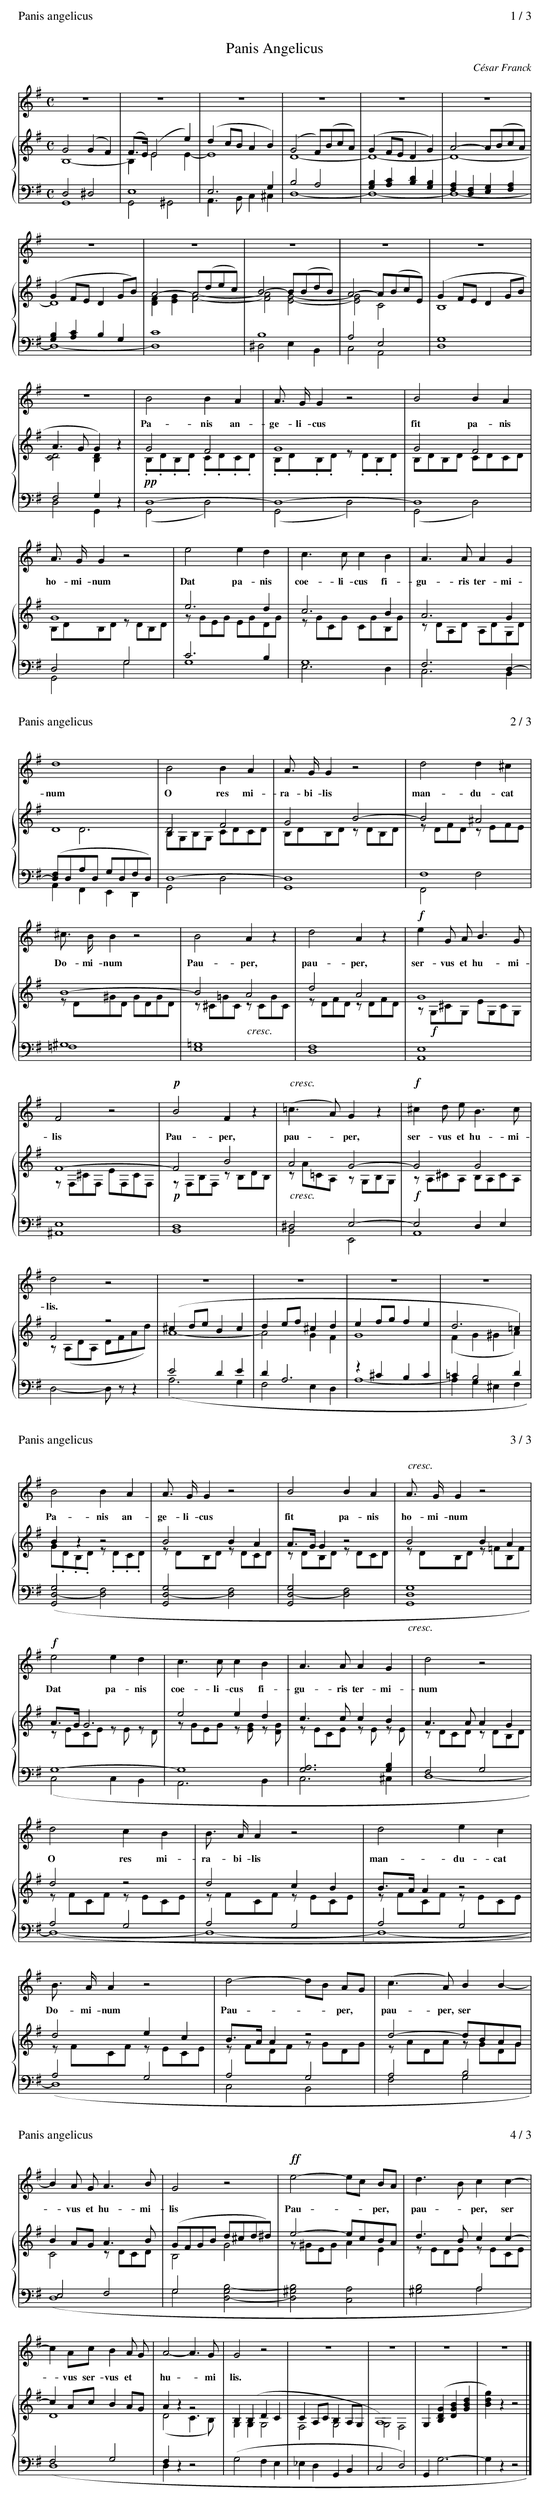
X:1
T:Panis Angelicus
C:César Franck
%%header "Panis angelicus		$P / 3"
%%staves 1 {2 3 4 5}
M:C
L:1/8
K:G
V:1
z8|z8|z8|z8|
V:2 treble
G4(G2F2)|(F>E)(E4e2)|(d2cBA2B2)|(G4F)(BcA)|
V:3
B,8-|B,2E4E2-|E8|D8-|
V:4 bass
D,4^D,4|E,8|E,6G,2|B,4A,4|
V:5
G,,8|G,,4^G,,4|A,,3B,,C,2^C,2|D,8-|
V:1
z8|z8|z8|z8|z8|
V:2
(G2FED2G2)|A4-A(BcA)|(G2FED2GB)|A4-A(dec)|B4-B(BdB)|
V:3
D8-|D8-|D8|[D2F2][E2G2][F4A4]-|[F4A4][E4G4]-|
V:4
[G,2B,2][A,2C2][B,2D2][G,2B,2]|[F,2A,2][D,2F,2][E,2G,2][F,2A,2]|[G,2B,2][A,2C2]B,2G,2|\
C8|B,8|
V:5
D,8-|D,8-|D,8-|D,8|^D,4E,2B,,2|
V:1
z8|z8|z8|B4B2A2|
w:Pa-nis an-|
V:2
A4-A(BcE)|(G2FED2GB|A3GG2)z2|G4F4|
V:3
[E4G4]C4|B,8|[C4D4][B,2D2]z2|!pp!.B,.D.B,.D .C.D.C.D|
V:4
A,4E,4|G,8|F,4G,2z2|D,8-|
V:5
C,4A,,4|D,8|D,4G,,2z2|(G,,4D,4)|
V:1
A >GG2z4|B4B2A2|A >GG2z4|e4e2d2|
w:ge-li-cus|fit pa-nis|ho-mi-num|Dat pa-nis|
V:2
G8|G4F4|G8|e6d2|
V:3
.B,.D.B,.D z.D.B,.D|B,DB,D CDCD|B,DB,D zDB,D|zGEG EGDG|
V:4
D,8-|D,8|D,4G,4|C6B,2|
V:5
(G,,4D,4)|(G,,4D,4)|G,,4G,4|G,8|
V:1
c3cc2B2|A3AA2G2|d8|B4B2A2|
w:coe-li-cus fi-|gu-ris ter-mi-|num|O res mi-|
V:2
c6B2|A6G2|D8|D4F4|
V:3
zGCG CGB,G|zDA,D A,DG,D|x2D6|B,G,B,G, CDCD|
V:4
G,8|F,6D,2-|([D,F,]D,A,D, G,D,F,D,)|D,8-|
V:5
E,6D,2|C,6B,,2|A,,2F,,2E,,2D,,2|G,,4D,4|
V:1
A >GG2z4|d4d2^c2|^c >BB2z4|B4A2z2|
w:ra-bi-lis|man-du-cat|Do-mi-num|Pau-per,|
V:2
G4B4-|B4^A4|B8-|B4A4|
V:3
B,DB,D zDB,D|zDFD zEFE|zD^GD GDGD|z^C=GC !cresc!zCGC|
V:4
D,8|F,8|^G,8|=G,8|
V:5
G,,8|F,,4F,4|=F,8|E,8|
V:1
d4A2z2|!f!e2G AB3G|F4z4|!p!B4F2z2|
w:pau-per,|ser-vus et hu-mi-|lis|Pau-per,|
V:2
d4A4|G8|F8-|F4B4|
V:3
zDFD zDFD|z!f!G,^CG, EG,CG,|zF,^CF, EF,CF,|!p!zF,B,F, zB,DB,|
V:4
F,8|E,8|E,8|D,8|
V:5
D,8|A,,8|^A,,8|B,,8|
V:1
(!cresc!=c3A)G2z2|!f!^c2d eB3c|d4z4|z8|
w:pau -per,|ser-vus et hu-mi-|lis.||
V:2
A4G4-|G4G4|F4z4|(^c2deB2c2|
V:3
!cresc!zA=CA, zG,B,G,|!f!zA,^CA, B,A,CA,|z(A,DA, DFAd)|A8-|
V:4
^D,4E,4-|E,4D,2E,2|x8|E4D2E2|
V:5
B,,4E,,4|A,,8|D,4-D,zz2|(A,6G,2|
V:1
z8|z8|z8|B4B2A2|
w:Pa-nis an-|
V:2
d2ef^c2d2|e2fgf2e2|d6=c2)|B2z2z4|
V:3
A4G2F2|G8|(F2G2^G2A2)|G.D.B,.D z.D.C.D|
V:4
D2A,6|z2^C2B,2C2|=C2B,4D2|x8|
V:5
F,4E,2D,2|A,8-|A,2G,2^E,2F,2|[G,,4D,4-G,4][D,4F,4]|
V:1
A >GG2z4|B4B2A2|!cresc!A >GG2z4|!f!e4e2d2|
w:ge-li-cus|fit pa-nis|ho-mi-num|Dat pa-nis|
V:2
B4B2A2|A>GG2z4|B4B2A2|A>GG6|
V:3
zDB,D zDCD|zDB,D zDCD|zDB,D z=FB,F|zECE zE zD|
V:4
x8|x8|x8|G,8-|
V:5
[G,,4D,4-G,4][D,4F,4]|[G,,4D,4-G,4][D,4F,4]|!cresc![G,,8D,8G,8]|C,4C,2B,,2|
V:1
c3cc2B2|A3AA2G2|d4z4|d4c2B2|
w:coe-li-cus fi-|gu-ris ter-mi-|num|O res mi-|
V:2
e4e2d2|c3cc2B2|A3AA2G2|d4z4|
V:3
zGEG z[EG] z[DG]|zECE zE zE|zDCD zDB,D|zFCF zECE|
V:4
G,8|[G,6A,6][G,2B,2]|F,4G,4|A,4G,4|
V:5
A,,6B,,2|C,6^C,2|D,8-|D,8-|
V:1
B >AA2z4|d4e2c2|B >AA2z4|
w:ra-bi-lis|man-du-cat|Do-mi-num|
V:2
d4c2B2|B>AA2z4|d4e2c2|
V:3
zFCF zECE|zFCF zECE|zFCF zECE|
V:4
A,4G,4|A,4G,4|A,4G,4|
V:5
D,8-|D,8-|D,8|
V:1
d4-dB AG|(c3A)B2B2-|B2A GA3B|G4z4|
w:Pau --per,*|pau-per, ser*|-vus et hu-mi-|lis|
V:2
B>AA2z4|d4-dBAG|B2AGA3B|(GFGB d^cd^d)|
V:3
zFDF zGDG|zADA zGDG|C4zDCD|B,4G4|
V:4
A,4G,4|A,4B,4|E,4F,4|G,4x4|
V:5
C,4B,,4|F,4G,4|D,8|G,4[D,4-G,4B,4-]|
V:1
!ff!e4-ec BA|d3Bc2c2-|c2AcB2A G|A4-A3G|
w:Pau --per,*|pau -per, ser|-vus ser-vus et*|hu -mi|
V:2
e4-ecBA|d3Bc2c2-|c2AcB2AG|A2z2z4|
V:3
z^GEGA2E2|zEDE zECE|D8|(D4C3B,)|
V:4
x8|x4A,4|F,4G,4|F,2x2x4|
V:5
[D,4^G,4B,4][C,4A,4]|[^G,4B,4]A,4|D,8|D,2z2z4|
V:1
G4z4|z8|z8|z8|z8|]
w:lis.|||||
V:2
B,2(B,2D2C2|C2A,CB,2A,G,|A,8)|G,2([B,2D2G2][D2G2B2][G2B2d2]|[B2d2g2])z2z4|]
V:3
G,2G,2G,4|F,4G,4|G,4F,4|x8|x8|]
V:4
x8|x8|x8|x8|x8|]
V:5
(G,4F,2E,2|_E,2D,2G,,2B,,2|C,4D,4)|G,,2G,6-|G,2z2z4|]
